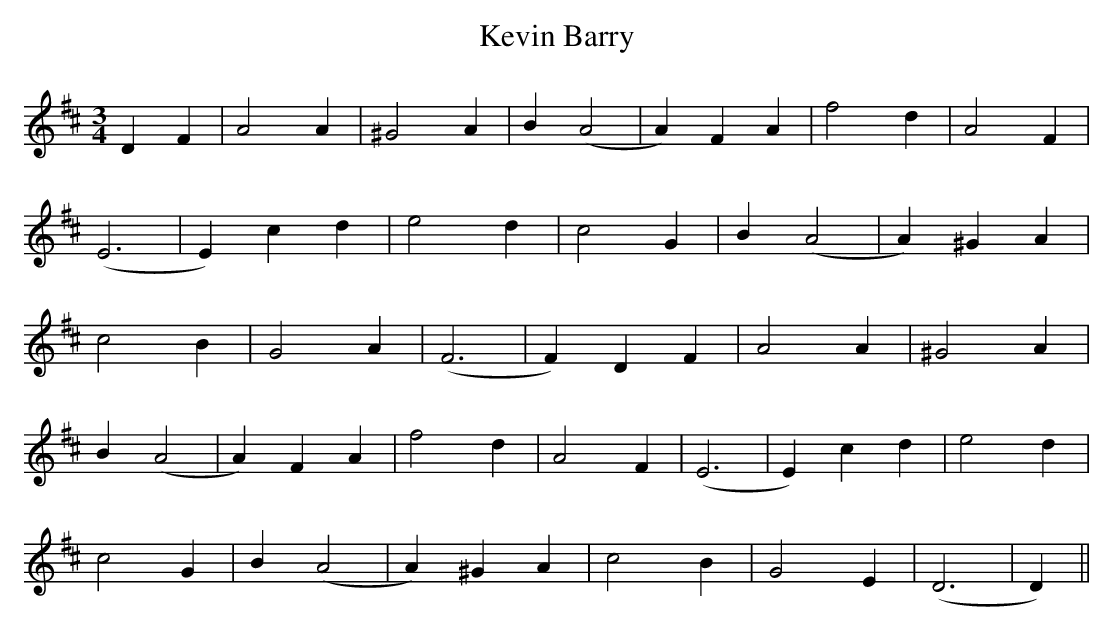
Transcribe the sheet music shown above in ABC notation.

X:1
T:Kevin Barry
M:3/4
L:1/8
K:D
D2F2 | A4A2 | ^G4 A2 | B2 (A4 | A2) F2A2 | f4d2 | A4F2 |
(E6 | E2) c2d2 | e4d2 | c4 G2 | B2 (A4 | A2) ^G2A2 |
c4B2 | G4A2 | (F6 | F2) D2F2 | A4 A2 | ^G4A2 |
B2 (A4 | A2) F2A2 | f4d2 | A4F2 | (E6 | E2) c2d2 | e4d2 |
c4G2 | B2 (A4 | A2)^G2A2 | c4B2 | G4E2 | (D6 | D2) ||
